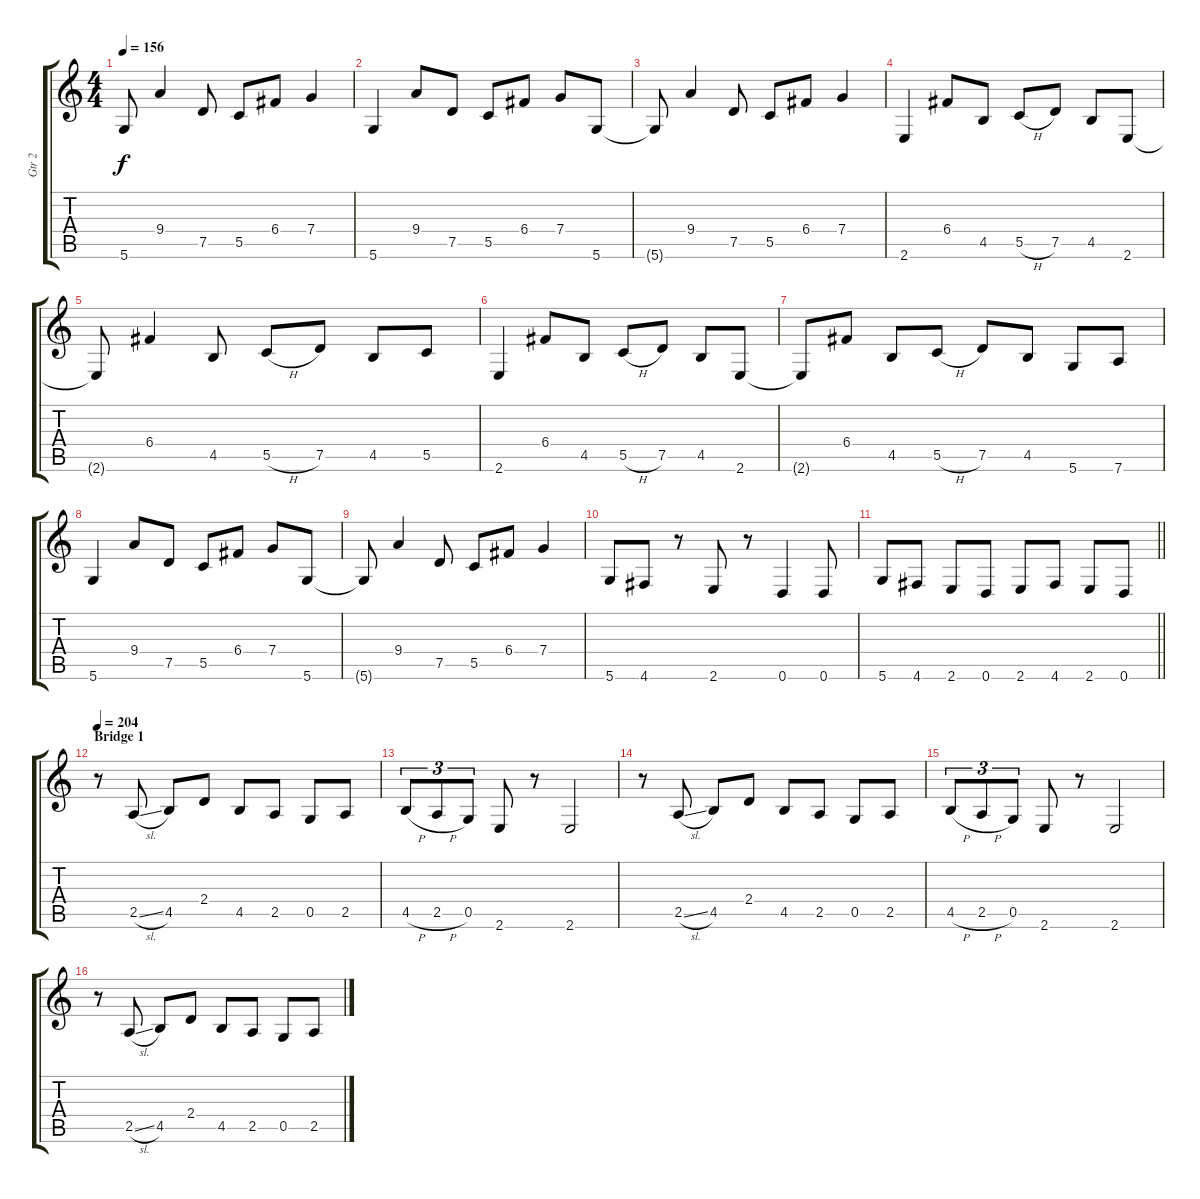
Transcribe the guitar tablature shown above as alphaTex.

\track ("Gtr 2" "Gtr 2") {instrument distortionguitar}
\staff {score tabs}
\tuning (D4 A3 F3 C3 G2 D2) {hide}
\ts (4 4)
\tempo 156
\clef g2
\ks c
5.6{t}.8{dy f} 9.4.4 7.5.8 5.5.8 6.4.8 7.4.4 |
5.6.4 9.4.8 7.5.8 5.5.8 6.4.8 7.4.8 5.6.8 |
5.6{t}.8 9.4.4 7.5.8 5.5.8 6.4.8 7.4.4 |
2.6.4 6.4.8 4.5.8 5.5{h}.8 7.5.8 4.5.8 2.6.8 |
2.6{t}.8 6.4.4 4.5.8 5.5{h}.8 7.5.8 4.5.8 5.5.8 |
2.6.4 6.4.8 4.5.8 5.5{h}.8 7.5.8 4.5.8 2.6.8 |
2.6{t}.8 6.4.8 4.5.8 5.5{h}.8 7.5.8 4.5.8 5.6.8 7.6.8 |
5.6.4 9.4.8 7.5.8 5.5.8 6.4.8 7.4.8 5.6.8 |
5.6{t}.8 9.4.4 7.5.8 5.5.8 6.4.8 7.4.4 |
5.6.8 4.6.8 r.8 2.6.8 r.8 0.6.4 0.6.8 |
\barLineRight lightlight
5.6.8 4.6.8 2.6.8 0.6.8 2.6.8 4.6.8 2.6.8 0.6.8 |
\section ("" "Bridge 1")
\tempo 204
r.8 2.5{sl}.8 4.5.8 2.4.8 4.5.8 2.5.8 0.5.8 2.5.8 |
4.5{h}.8{tu (3 2)} 2.5{h}.8{tu (3 2)} 0.5.8{tu (3 2)} 2.6.8 r.8 2.6.2 |
r.8 2.5{sl}.8 4.5.8 2.4.8 4.5.8 2.5.8 0.5.8 2.5.8 |
4.5{h}.8{tu (3 2)} 2.5{h}.8{tu (3 2)} 0.5.8{tu (3 2)} 2.6.8 r.8 2.6.2 |
r.8 2.5{sl}.8 4.5.8 2.4.8 4.5.8 2.5.8 0.5.8 2.5.8
